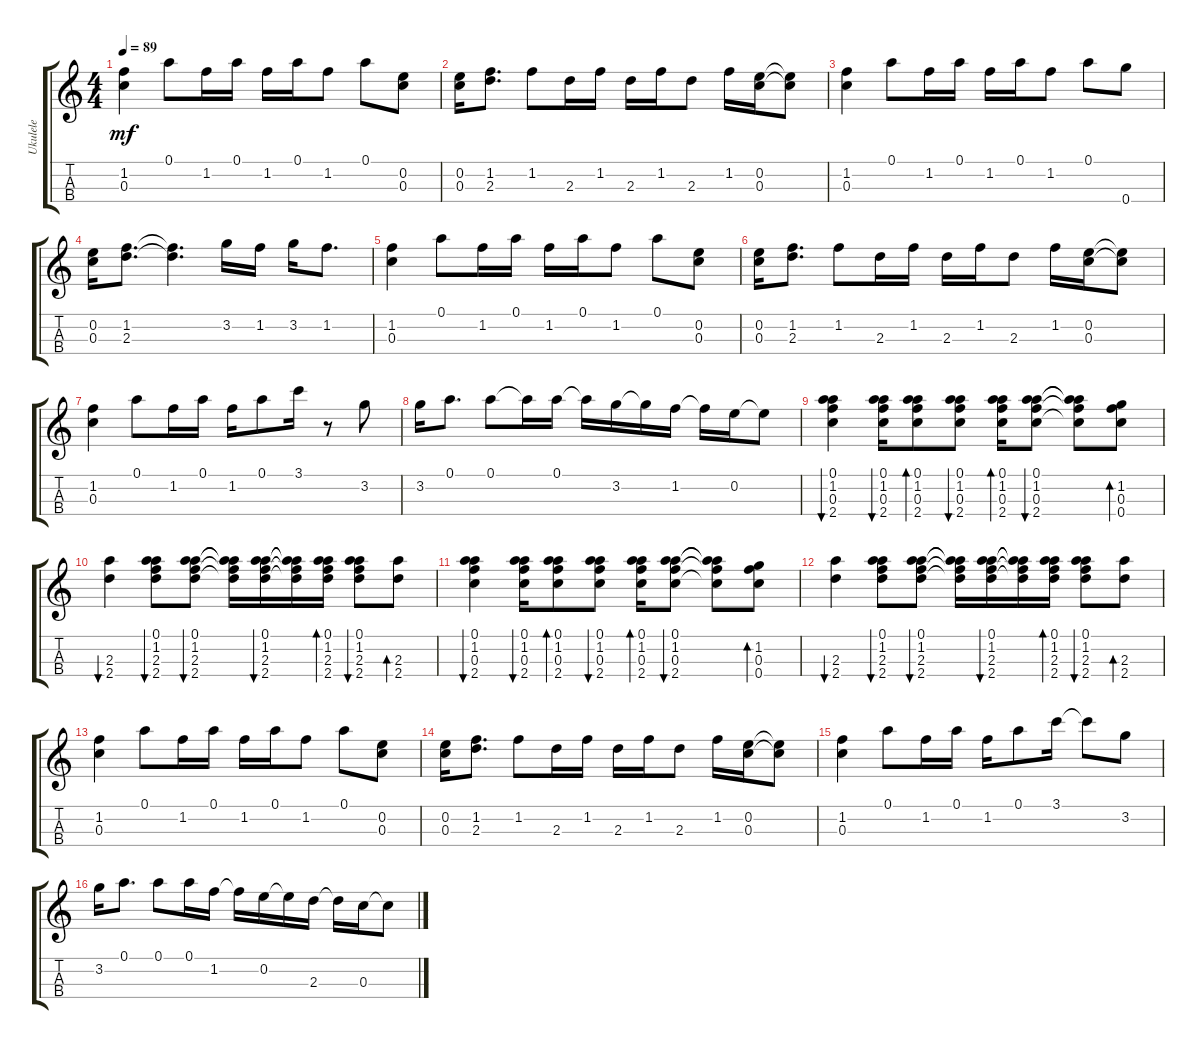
\track ("Ukulele" "Ukulele") {instrument acousticguitarnylon}
\staff {score tabs}
\tuning (A4 E4 C4 G4) {hide}
\ts (4 4)
\tempo 89
\clef g2
\ks c
(1.2 0.3).4{dy mf instrument acousticguitarnylon} 0.1.8 1.2.16 0.1.16 1.2.16 0.1.16 1.2.8 0.1.8 (0.2 0.3).8 |
(0.2 0.3).16 (1.2 2.3).8{d} 1.2.8 2.3.16 1.2.16 2.3.16 1.2.16 2.3.8 1.2.16 (0.2 0.3).16 (0.2{t} 0.3{t}).8 |
(1.2 0.3).4 0.1.8 1.2.16 0.1.16 1.2.16 0.1.16 1.2.8 0.1.8 0.4.8 |
(0.2 0.3).16 (1.2 2.3).8{d} (1.2{t} 2.3{t}).4{d} 3.2.16 1.2.16 3.2.16 1.2.8{d} |
(1.2 0.3).4 0.1.8 1.2.16 0.1.16 1.2.16 0.1.16 1.2.8 0.1.8 (0.2 0.3).8 |
(0.2 0.3).16 (1.2 2.3).8{d} 1.2.8 2.3.16 1.2.16 2.3.16 1.2.16 2.3.8 1.2.16 (0.2 0.3).16 (0.2{t} 0.3{t}).8 |
(1.2 0.3).4 0.1.8 1.2.16 0.1.16 1.2.16 0.1.8 3.1.16 r.8 3.2.8 |
3.2.16 0.1.8{d} 0.1.8 0.1{t}.16 0.1.16 0.1{t}.16 3.2.16 3.2{t}.16 1.2.16 1.2{t}.16 0.2.16 0.2{t}.8 |
(0.1 1.2 0.3 2.4).4{bu 30} (0.1 1.2 0.3 2.4).16{bu 30} (0.1 1.2 0.3 2.4).8{bd 30} (0.1 1.2 0.3 2.4).8{bu 30} (0.1 1.2 0.3 2.4).16{bd 30} (0.1 1.2 0.3 2.4).8{bu 30} (0.1{t} 1.2{t} 0.3{t} 2.4{t}).8 (1.2 0.3 0.4).8{bd 30} |
(2.3 2.4).4{bu 30} (0.1 1.2 2.3 2.4).8{bu 30} (0.1 1.2 2.3 2.4).8{bu 30} (0.1{t} 1.2{t} 2.3{t} 2.4{t}).16 (0.1 1.2 2.3 2.4).16{bu 30} (0.1{t} 1.2{t} 2.3{t} 2.4{t}).16 (0.1 1.2 2.3 2.4).16{bd 30} (0.1 1.2 2.3 2.4).8{bu 30} (2.3 2.4).8{bd 30} |
(0.1 1.2 0.3 2.4).4{bu 30} (0.1 1.2 0.3 2.4).16{bu 30} (0.1 1.2 0.3 2.4).8{bd 30} (0.1 1.2 0.3 2.4).8{bu 30} (0.1 1.2 0.3 2.4).16{bd 30} (0.1 1.2 0.3 2.4).8{bu 30} (0.1{t} 1.2{t} 0.3{t} 2.4{t}).8 (1.2 0.3 0.4).8{bd 30} |
(2.3 2.4).4{bu 30} (0.1 1.2 2.3 2.4).8{bu 30} (0.1 1.2 2.3 2.4).8{bu 30} (0.1{t} 1.2{t} 2.3{t} 2.4{t}).16 (0.1 1.2 2.3 2.4).16{bu 30} (0.1{t} 1.2{t} 2.3{t} 2.4{t}).16 (0.1 1.2 2.3 2.4).16{bd 30} (0.1 1.2 2.3 2.4).8{bu 30} (2.3 2.4).8{bd 30} |
(1.2 0.3).4 0.1.8 1.2.16 0.1.16 1.2.16 0.1.16 1.2.8 0.1.8 (0.2 0.3).8 |
(0.2 0.3).16 (1.2 2.3).8{d} 1.2.8 2.3.16 1.2.16 2.3.16 1.2.16 2.3.8 1.2.16 (0.2 0.3).16 (0.2{t} 0.3{t}).8 |
(1.2 0.3).4 0.1.8 1.2.16 0.1.16 1.2.16 0.1.8 3.1.16 3.1{t}.8 3.2.8 |
3.2.16 0.1.8{d} 0.1.8 0.1.16 1.2.16 1.2{t}.16 0.2.16 0.2{t}.16 2.3.16 2.3{t}.16 0.3.16 0.3{t}.8
